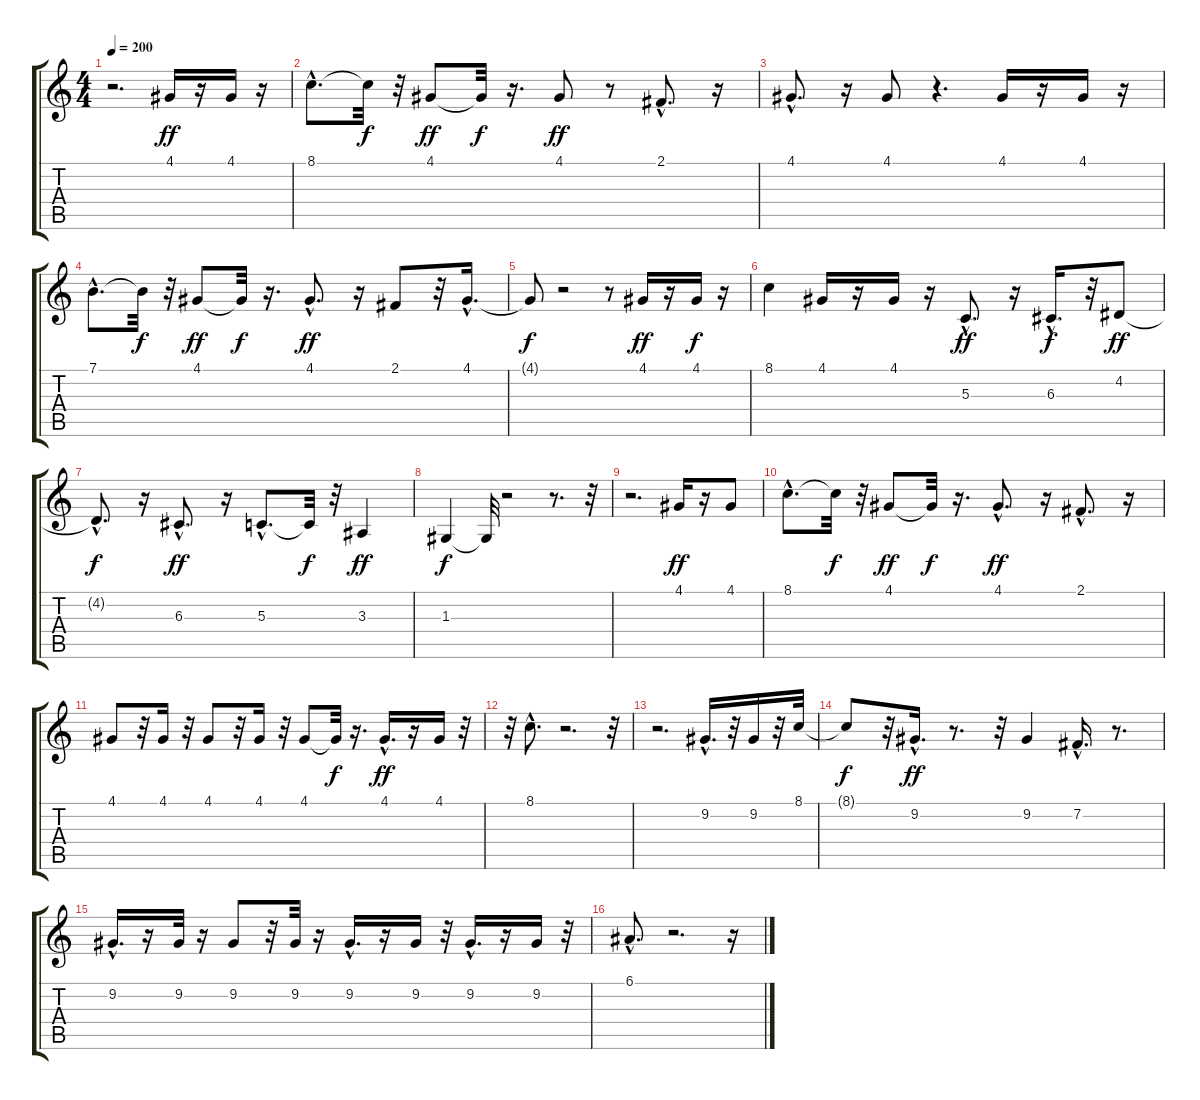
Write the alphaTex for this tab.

\track "" {instrument panflute}
\staff {score tabs}
\tuning (E4 B3 G3 D3 A2 E2) {hide}
\ts (4 4)
\tempo 200
\clef g2
\ks c
r.2{d dy f} 4.1.16{dy ff} r.16 4.1.16 r.16 |
8.1{hac}.8{d} 8.1{t}.32{dy f} r.32 4.1.8{dy ff} 4.1{t}.32{dy f} r.16{d} 4.1.8{dy ff} r.8 2.1{hac}.8{d} r.16 |
4.1{hac}.8{d} r.16 4.1.8 r.4{d} 4.1.16 r.16 4.1.16 r.16 |
7.1{hac}.8{d} 7.1{t}.32{dy f} r.32 4.1.8{dy ff} 4.1{t}.32{dy f} r.16{d} 4.1{hac}.8{d dy ff} r.16 2.1.8 r.32 4.1{hac}.16{d} |
4.1{t}.8{dy f} r.2 r.8 4.1.16{dy ff} r.16 4.1.16{dy f} r.16 |
8.1.4 4.1.16 r.16 4.1.16 r.16 5.3{hac}.8{d dy ff} r.16 6.3{hac}.16{d dy f} r.32 4.2.8{dy ff} |
4.2{hac t}.8{d dy f} r.16 6.3{hac}.8{d dy ff} r.16 5.3{hac}.8{d} 5.3{t}.32{dy f} r.32 3.3.4{dy ff} |
1.3.4{dy f} 1.3{t}.32 r.2 r.8{d} r.32 |
r.2{d} 4.1.16{dy ff} r.16 4.1.8 |
8.1{hac}.8{d} 8.1{t}.32{dy f} r.32 4.1.8{dy ff} 4.1{t}.32{dy f} r.16{d} 4.1{hac}.8{d dy ff} r.16 2.1{hac}.8{d} r.16 |
4.1.8 r.32 4.1.16 r.32 4.1.8 r.32 4.1.16 r.32 4.1.8 4.1{t}.32{dy f} r.16{d} 4.1{hac}.16{d dy ff} r.16 4.1.16 r.32 |
r.32 8.1{hac}.8{d} r.2{d} r.32 |
r.2{d} 9.2{hac}.16{d} r.32 9.2.16 r.32 8.1.32 |
8.1{t}.8{dy f} r.32 9.2{hac}.16{d dy ff} r.8{d} r.32 9.2.4 7.2{hac}.16{d} r.8{d} |
9.2{hac}.16{d} r.16 9.2.32 r.16 9.2.8 r.32 9.2.32 r.16 9.2{hac}.16{d} r.16 9.2.16 r.32 9.2{hac}.16{d} r.16 9.2.16 r.32 |
6.1{hac}.8{d} r.2{d} r.16
